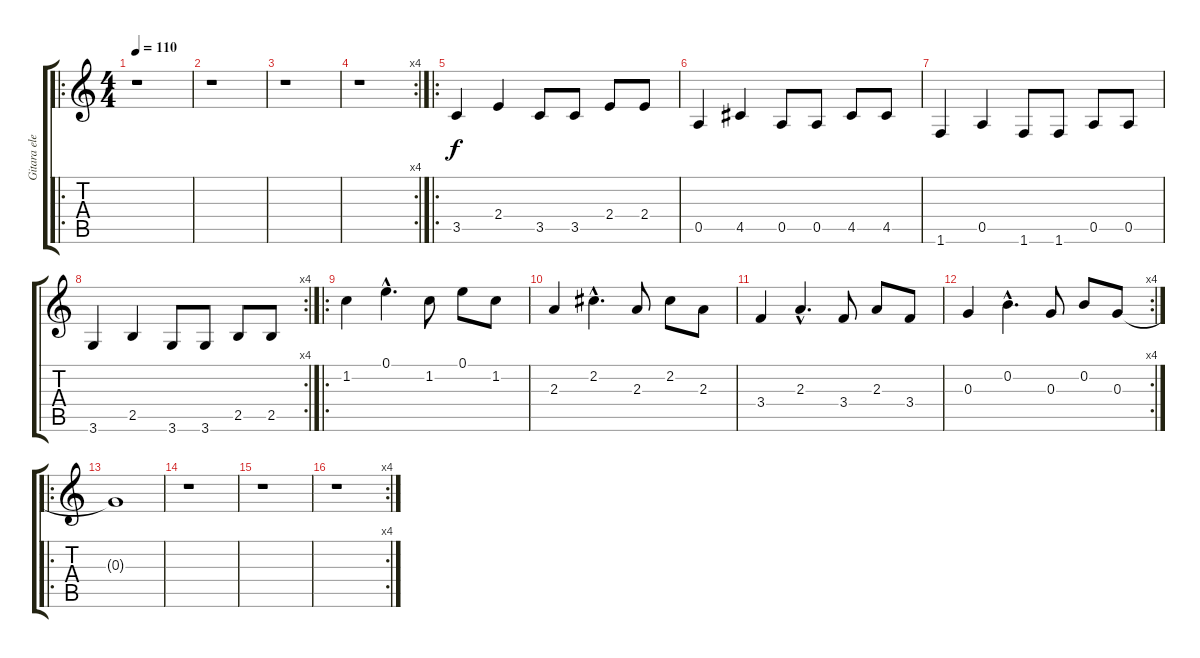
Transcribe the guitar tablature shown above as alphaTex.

\track ("Gitara elektryczna 2" "Gitara ele") {instrument distortionguitar}
\staff {score tabs}
\tuning (E4 B3 G3 D3 A2 E2) {hide}
\ro
\ts (4 4)
\tempo 110
\clef g2
\ks c
r.1{dy f} |
r.1 |
r.1 |
\rc 4
r.1 |
\ro
3.5.4 2.4.4 3.5.8 3.5.8 2.4.8 2.4.8 |
0.5.4 4.5.4 0.5.8 0.5.8 4.5.8 4.5.8 |
1.6.4 0.5.4 1.6.8 1.6.8 0.5.8 0.5.8 |
\rc 4
3.6.4 2.5.4 3.6.8 3.6.8 2.5.8 2.5.8 |
\ro
1.2.4 0.1{hac}.4{d} 1.2.8 0.1.8 1.2.8 |
2.3.4 2.2{hac}.4{d} 2.3.8 2.2.8 2.3.8 |
3.4.4 2.3{hac}.4{d} 3.4.8 2.3.8 3.4.8 |
\rc 4
0.3.4 0.2{hac}.4{d} 0.3.8 0.2.8 0.3.8 |
\ro
0.3{t}.1 |
r.1 |
r.1 |
\rc 4
r.1
